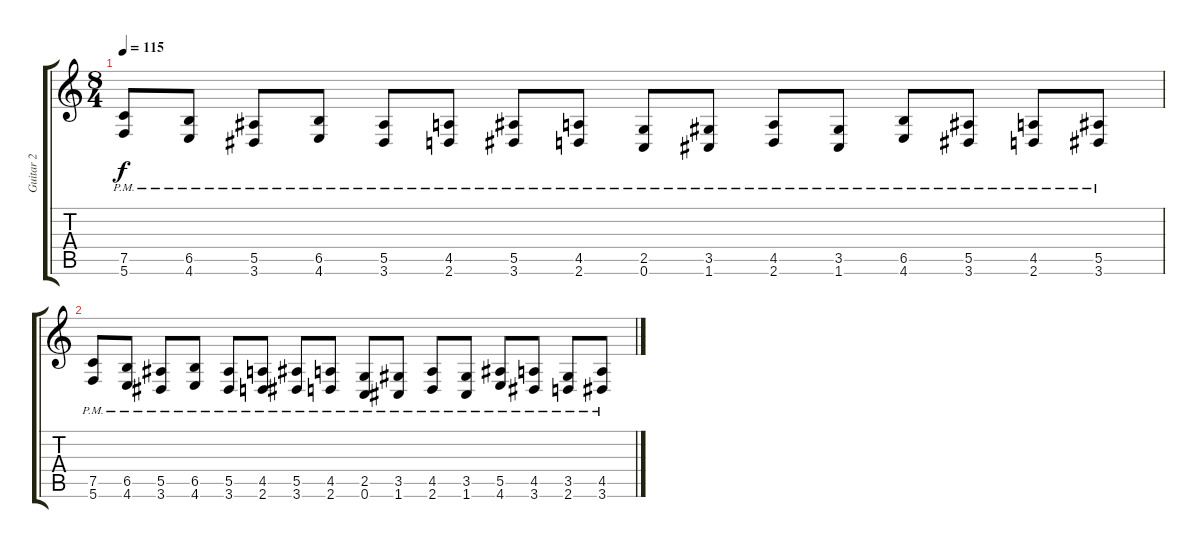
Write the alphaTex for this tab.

\track ("Guitar 2" "Guitar 2") {instrument distortionguitar}
\staff {score tabs}
\tuning (C4 G3 Eb3 Bb2 F2 C2) {hide}
\ts (8 4)
\tempo 115
\clef g2
\ks c
(7.5{pm} 5.6{pm}).8{dy f} (6.5{pm} 4.6{pm}).8 (5.5{pm} 3.6{pm}).8 (6.5{pm} 4.6{pm}).8 (5.5{pm} 3.6{pm}).8 (4.5{pm} 2.6{pm}).8 (5.5{pm} 3.6{pm}).8 (4.5{pm} 2.6{pm}).8 (2.5{pm} 0.6{pm}).8 (3.5{pm} 1.6{pm}).8 (4.5{pm} 2.6{pm}).8 (3.5{pm} 1.6{pm}).8 (6.5{pm} 4.6{pm}).8 (5.5{pm} 3.6{pm}).8 (4.5{pm} 2.6{pm}).8 (5.5{pm} 3.6{pm}).8 |
(7.5{pm} 5.6{pm}).8 (6.5{pm} 4.6{pm}).8 (5.5{pm} 3.6{pm}).8 (6.5{pm} 4.6{pm}).8 (5.5{pm} 3.6{pm}).8 (4.5{pm} 2.6{pm}).8 (5.5{pm} 3.6{pm}).8 (4.5{pm} 2.6{pm}).8 (2.5{pm} 0.6{pm}).8 (3.5{pm} 1.6{pm}).8 (4.5{pm} 2.6{pm}).8 (3.5{pm} 1.6{pm}).8 (5.5{pm} 4.6{pm}).8 (4.5{pm} 3.6{pm}).8 (3.5{pm} 2.6{pm}).8 (4.5{pm} 3.6{pm}).8
